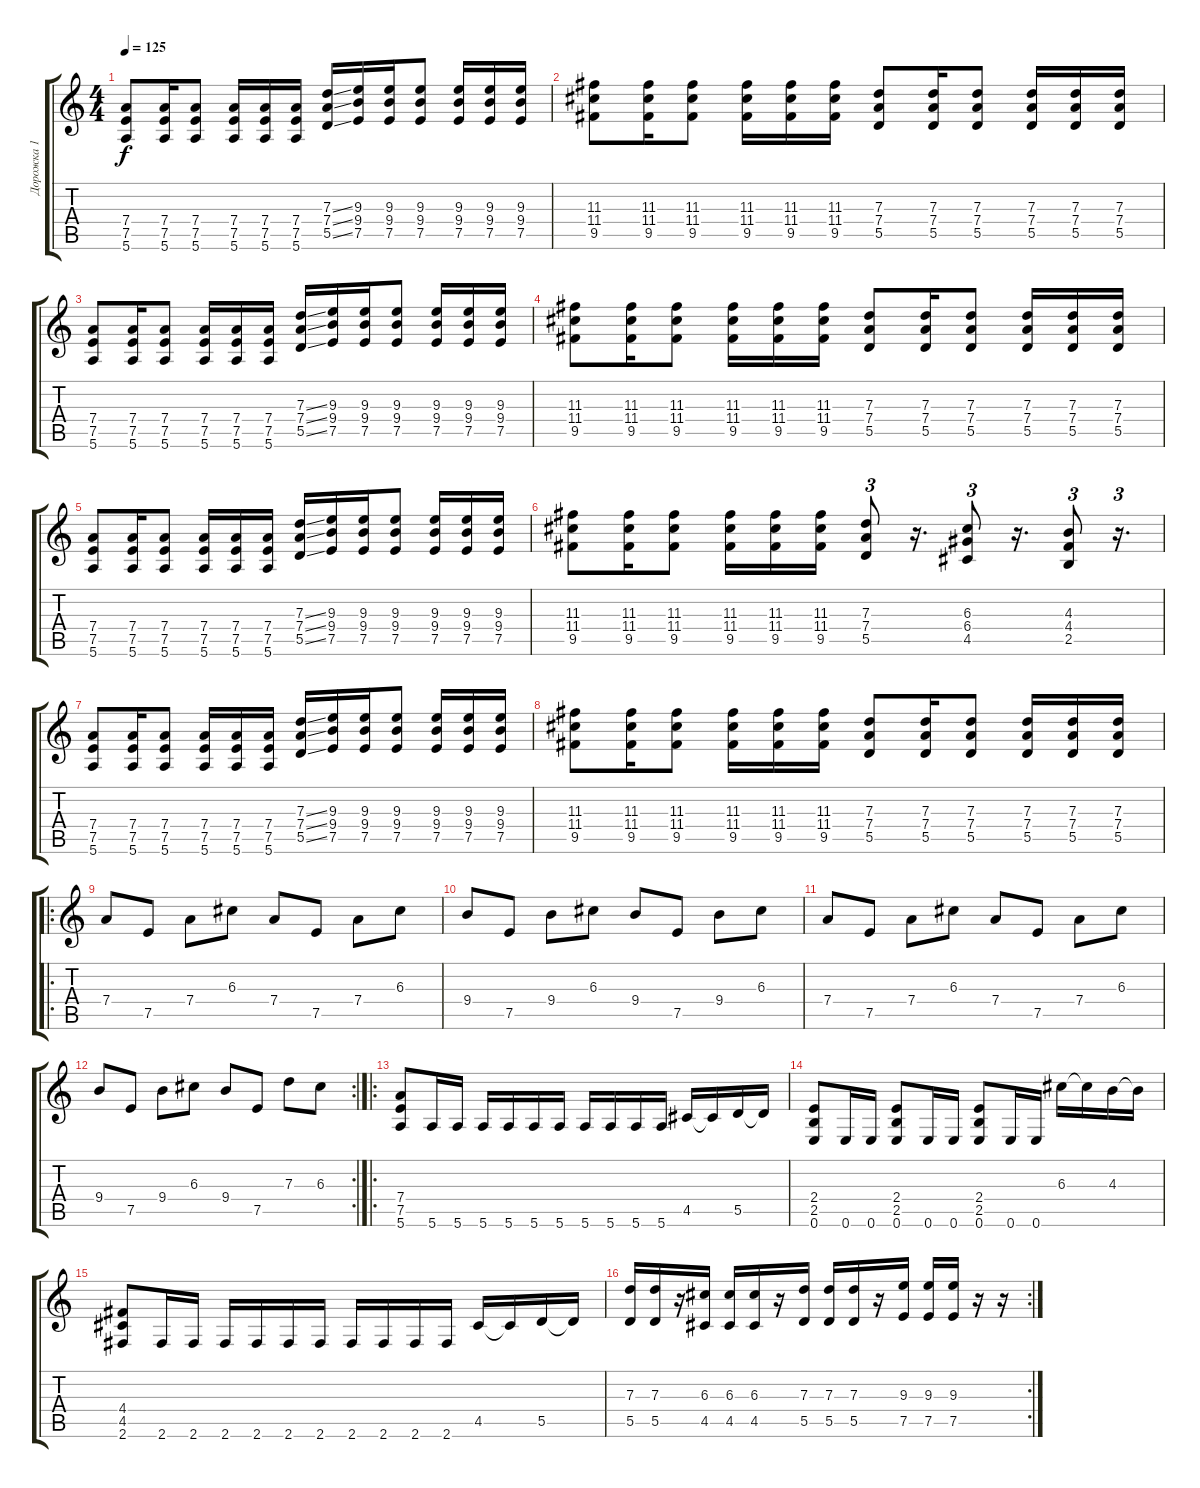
\track ("Дорожка 1" "Дорожка 1") {instrument distortionguitar}
\staff {score tabs}
\tuning (E4 B3 G3 D3 A2 E2) {hide}
\ts (4 4)
\tempo 125
\clef g2
\ks c
(7.4 7.5 5.6).8{dy f} (7.4 7.5 5.6).16 (7.4 7.5 5.6).8 (7.4 7.5 5.6).16 (7.4 7.5 5.6).16 (7.4 7.5 5.6).16 (7.3{ss} 7.4{ss} 5.5{ss}).16 (9.3 9.4 7.5).16 (9.3 9.4 7.5).16 (9.3 9.4 7.5).8 (9.3 9.4 7.5).16 (9.3 9.4 7.5).16 (9.3 9.4 7.5).16 |
(11.3 11.4 9.5).8 (11.3 11.4 9.5).16 (11.3 11.4 9.5).8 (11.3 11.4 9.5).16 (11.3 11.4 9.5).16 (11.3 11.4 9.5).16 (7.3 7.4 5.5).8 (7.3 7.4 5.5).16 (7.3 7.4 5.5).8 (7.3 7.4 5.5).16 (7.3 7.4 5.5).16 (7.3 7.4 5.5).16 |
(7.4 7.5 5.6).8 (7.4 7.5 5.6).16 (7.4 7.5 5.6).8 (7.4 7.5 5.6).16 (7.4 7.5 5.6).16 (7.4 7.5 5.6).16 (7.3{ss} 7.4{ss} 5.5{ss}).16 (9.3 9.4 7.5).16 (9.3 9.4 7.5).16 (9.3 9.4 7.5).8 (9.3 9.4 7.5).16 (9.3 9.4 7.5).16 (9.3 9.4 7.5).16 |
(11.3 11.4 9.5).8 (11.3 11.4 9.5).16 (11.3 11.4 9.5).8 (11.3 11.4 9.5).16 (11.3 11.4 9.5).16 (11.3 11.4 9.5).16 (7.3 7.4 5.5).8 (7.3 7.4 5.5).16 (7.3 7.4 5.5).8 (7.3 7.4 5.5).16 (7.3 7.4 5.5).16 (7.3 7.4 5.5).16 |
(7.4 7.5 5.6).8 (7.4 7.5 5.6).16 (7.4 7.5 5.6).8 (7.4 7.5 5.6).16 (7.4 7.5 5.6).16 (7.4 7.5 5.6).16 (7.3{ss} 7.4{ss} 5.5{ss}).16 (9.3 9.4 7.5).16 (9.3 9.4 7.5).16 (9.3 9.4 7.5).8 (9.3 9.4 7.5).16 (9.3 9.4 7.5).16 (9.3 9.4 7.5).16 |
(11.3 11.4 9.5).8 (11.3 11.4 9.5).16 (11.3 11.4 9.5).8 (11.3 11.4 9.5).16 (11.3 11.4 9.5).16 (11.3 11.4 9.5).16 (7.3 7.4 5.5).8{tu (3 2)} r.16{d} (6.3 6.4 4.5).8{tu (3 2)} r.16{d} (4.3 4.4 2.5).8{tu (3 2)} r.16{d tu (3 2)} |
(7.4 7.5 5.6).8 (7.4 7.5 5.6).16 (7.4 7.5 5.6).8 (7.4 7.5 5.6).16 (7.4 7.5 5.6).16 (7.4 7.5 5.6).16 (7.3{ss} 7.4{ss} 5.5{ss}).16 (9.3 9.4 7.5).16 (9.3 9.4 7.5).16 (9.3 9.4 7.5).8 (9.3 9.4 7.5).16 (9.3 9.4 7.5).16 (9.3 9.4 7.5).16 |
(11.3 11.4 9.5).8 (11.3 11.4 9.5).16 (11.3 11.4 9.5).8 (11.3 11.4 9.5).16 (11.3 11.4 9.5).16 (11.3 11.4 9.5).16 (7.3 7.4 5.5).8 (7.3 7.4 5.5).16 (7.3 7.4 5.5).8 (7.3 7.4 5.5).16 (7.3 7.4 5.5).16 (7.3 7.4 5.5).16 |
\ro
7.4.8{instrument electricguitarclean} 7.5.8 7.4.8 6.3.8 7.4.8 7.5.8 7.4.8 6.3.8 |
9.4.8 7.5.8 9.4.8 6.3.8 9.4.8 7.5.8 9.4.8 6.3.8 |
7.4.8{instrument electricguitarclean} 7.5.8 7.4.8 6.3.8 7.4.8 7.5.8 7.4.8 6.3.8 |
\rc 2
9.4.8 7.5.8 9.4.8 6.3.8 9.4.8 7.5.8 7.3.8 6.3.8 |
\ro
(7.4 7.5 5.6).8{instrument distortionguitar} 5.6.16 5.6.16 5.6.16 5.6.16 5.6.16 5.6.16 5.6.16 5.6.16 5.6.16 5.6.16 4.5.16 4.5{t}.16 5.5.16 5.5{t}.16 |
(2.4 2.5 0.6).8 0.6.16 0.6.16 (2.4 2.5 0.6).8 0.6.16 0.6.16 (2.4 2.5 0.6).8 0.6.16 0.6.16 6.3.16 6.3{t}.16 4.3.16 4.3{t}.16 |
(4.4 4.5 2.6).8 2.6.16 2.6.16 2.6.16 2.6.16 2.6.16 2.6.16 2.6.16 2.6.16 2.6.16 2.6.16 4.5.16 4.5{t}.16 5.5.16 5.5{t}.16 |
\rc 2
(7.3 5.5).16 (7.3 5.5).16 r.16 (6.3 4.5).16 (6.3 4.5).16 (6.3 4.5).16 r.16 (7.3 5.5).16 (7.3 5.5).16 (7.3 5.5).16 r.16 (9.3 7.5).16 (9.3 7.5).16 (9.3 7.5).16 r.16 r.16
